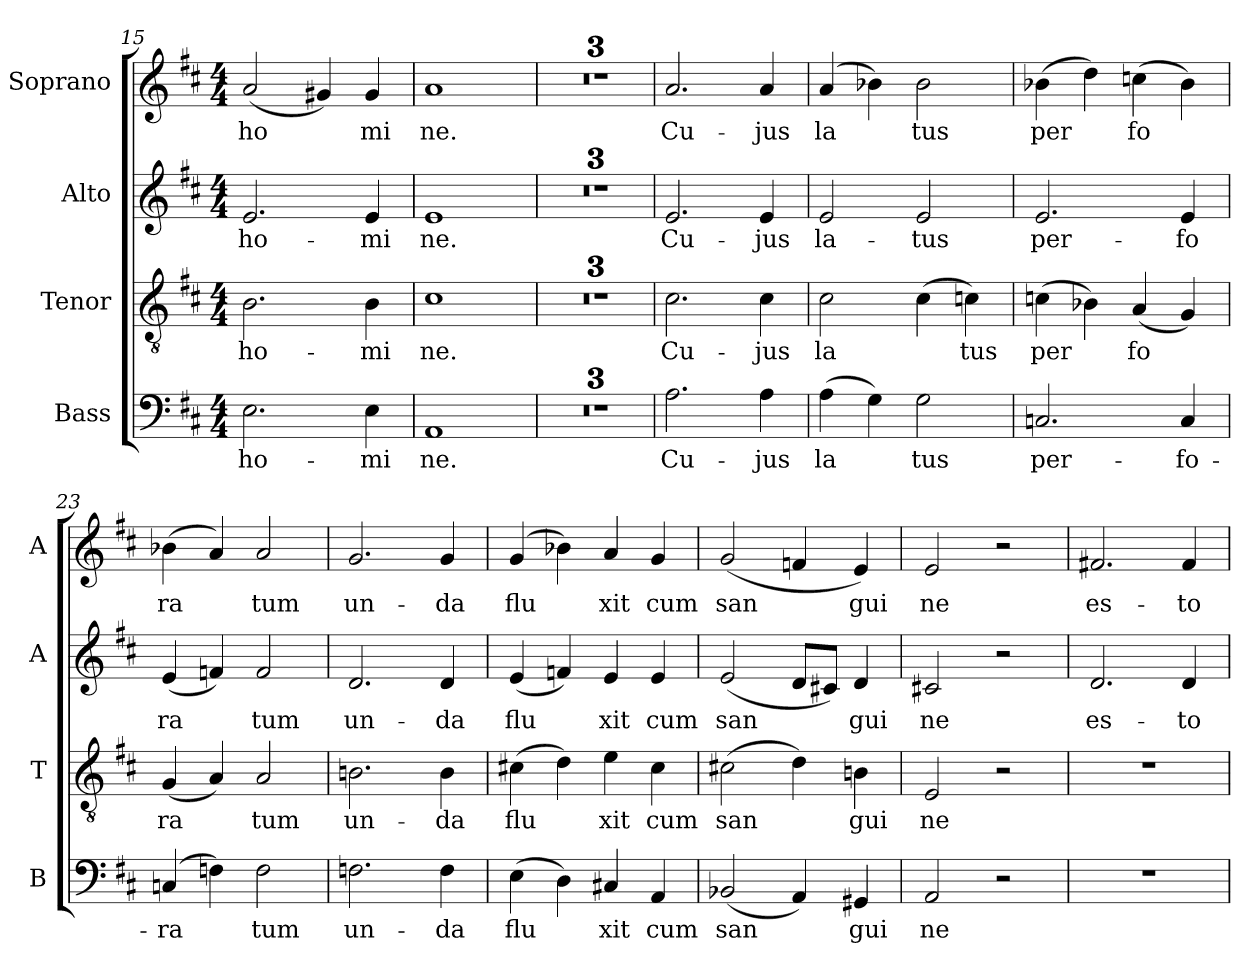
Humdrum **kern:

**kern	**text	**kern	**text	**kern	**text	**kern	**text
*part4	*part4	*part3	*part3	*part2	*part2	*part1	*part1
*staff4	*staff4	*staff3	*staff3	*staff2	*staff2	*staff1	*staff1
*I"Bass	*	*I"Tenor	*	*I"Alto	*	*I"Soprano	*
*I'B	*	*I'T	*	*I'A	*	*I'A	*
*clefF4	*	*clefGv2	*	*clefG2	*	*clefG2	*
*k[f#c#]	*	*k[f#c#]	*	*k[f#c#]	*	*k[f#c#]	*
*D:	*	*D:	*	*D:	*	*D:	*
*M4/4	*	*M4/4	*	*M4/4	*	*M4/4	*
=15	=15	=15	=15	=15	=15	=15	=15
!	!LO:LY:b	!	!LO:LY:b	!	!LO:LY:b	!	!LO:LY:b
2.E\	ho-	2.B\	ho-	2.e/	ho-	(<2a/	ho
.	.	.	.	.	.	4g#X/)	.
!	!LO:LY:b	!	!LO:LY:b	!	!LO:LY:b	!	!LO:LY:b
4E\	-mi	4B\	-mi	4e/	-mi	4g#/	mi
=16	=16	=16	=16	=16	=16	=16	=16
!	!LO:LY:b	!	!LO:LY:b	!	!LO:LY:b	!	!LO:LY:b
1AA	ne.	1c#	ne.	1e	ne.	1a	ne.
=17	=17	=17	=17	=17	=17	=17	=17
1r	.	1r	.	1r	.	1r	.
=18	=18	=18	=18	=18	=18	=18	=18
1r	.	1r	.	1r	.	1r	.
=19	=19	=19	=19	=19	=19	=19	=19
1r	.	1r	.	1r	.	1r	.
!!LO:PB:g=z
=20	=20	=20	=20	=20	=20	=20	=20
!	!LO:LY:b	!	!LO:LY:b	!	!LO:LY:b	!	!LO:LY:b
2.A\	Cu-	2.c#\	Cu-	2.e/	Cu-	2.a/	Cu-
!	!LO:LY:b	!	!LO:LY:b	!	!LO:LY:b	!	!LO:LY:b
4A\	-jus	4c#\	-jus	4e/	-jus	4a/	-jus
=21	=21	=21	=21	=21	=21	=21	=21
!	!LO:LY:b	!	!LO:LY:b	!	!LO:LY:b	!	!LO:LY:b
(>4A\	la	2c#\	la	2e/	la-	(>4a/	la
4G\)	.	.	.	.	.	4b-X\)	.
!	!LO:LY:b	!	!	!	!LO:LY:b	!	!LO:LY:b
2G\	tus	(>4c#\	.	2e/	-tus	2b-\	tus
!	!	!	!LO:LY:b	!	!	!	!
.	.	4cn\)	tus	.	.	.	.
=22	=22	=22	=22	=22	=22	=22	=22
!	!LO:LY:b	!	!LO:LY:b	!	!LO:LY:b	!	!LO:LY:b
2.Cn/	per-	(>4cn\	per	2.e/	per-	(>4b-X\	per
.	.	4B-X\)	.	.	.	4dd\)	.
!	!	!	!LO:LY:b	!	!	!	!LO:LY:b
.	.	(<4A/	fo	.	.	(>4ccn\	fo
!	!LO:LY:b	!	!	!	!LO:LY:b	!	!
4C/	-fo-	4G/)	.	4e/	-fo	4b-\)	.
=23	=23	=23	=23	=23	=23	=23	=23
!	!LO:LY:b	!	!LO:LY:b	!	!LO:LY:b	!	!LO:LY:b
(>4Cn/	-ra	(<4G/	ra	(<4e/	ra	(>4b-X\	ra
4Fn\)	.	4A/)	.	4fn/)	.	4a/)	.
!	!LO:LY:b	!	!LO:LY:b	!	!LO:LY:b	!	!LO:LY:b
2F\	tum	2A/	tum	2f/	tum	2a/	tum
=24	=24	=24	=24	=24	=24	=24	=24
!	!LO:LY:b	!	!LO:LY:b	!	!LO:LY:b	!	!LO:LY:b
2.Fn\	un-	2.Bn\	un-	2.d/	un-	2.g/	un-
!	!LO:LY:b	!	!LO:LY:b	!	!LO:LY:b	!	!LO:LY:b
4F\	-da	4B\	-da	4d/	-da	4g/	-da
=25	=25	=25	=25	=25	=25	=25	=25
!	!LO:LY:b	!	!LO:LY:b	!	!LO:LY:b	!	!LO:LY:b
(>4E\	flu	(>4c#X\	flu	(<4e/	flu	(>4g/	flu
4D\)	.	4d\)	.	4fn/)	.	4b-X\)	.
!	!LO:LY:b	!	!LO:LY:b	!	!LO:LY:b	!	!LO:LY:b
4C#X/	xit	4e\	xit	4e/	xit	4a/	xit
!	!LO:LY:b	!	!LO:LY:b	!	!LO:LY:b	!	!LO:LY:b
4AA/	cum	4c#\	cum	4e/	cum	4g/	cum
=26	=26	=26	=26	=26	=26	=26	=26
!	!LO:LY:b	!	!LO:LY:b	!	!LO:LY:b	!	!LO:LY:b
(<2BB-X/	san	(>2c#X\	san	(<2e/	san	(<2g/	san
4AA/)	.	4d\)	.	8d/L	.	4fn/	.
.	.	.	.	8c#X/J)	.	.	.
!	!LO:LY:b	!	!LO:LY:b	!	!LO:LY:b	!	!LO:LY:b
4GG#X/	gui	4Bn\	gui	4d/	gui	4e/)	gui
=27	=27	=27	=27	=27	=27	=27	=27
!	!LO:LY:b	!	!LO:LY:b	!	!LO:LY:b	!	!LO:LY:b
2AA/	ne	2E/	ne	2c#X/	ne	2e/	ne
2r	.	2r	.	2r	.	2r	.
!!LO:LB:g=z
=28	=28	=28	=28	=28	=28	=28	=28
!	!	!	!	!	!LO:LY:b	!	!LO:LY:b
1r	.	1r	.	2.d/	es-	2.f#X/	es-
!	!	!	!	!	!LO:LY:b	!	!LO:LY:b
.	.	.	.	4d/	-to	4f#/	-to
=	=	=	=	=	=	=	=
*-	*-	*-	*-	*-	*-	*-	*-
